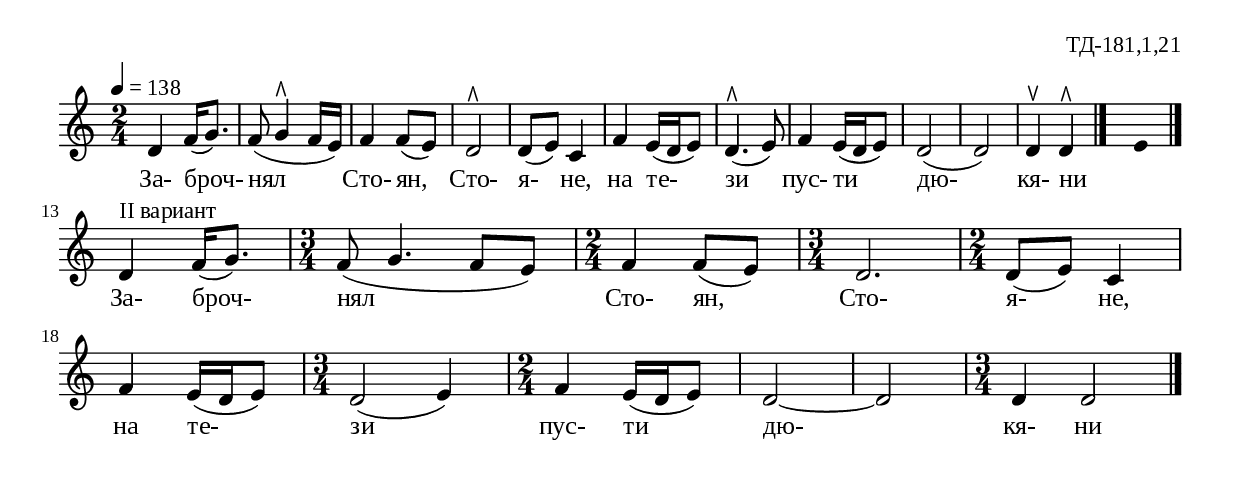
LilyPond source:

%{
TD_181_1_21
%}
\include "td-preamble.ly"

\score {
\relative c' {
 \tempo 4 = 138
  \time 2/4
  d4 f16( g8.) | f8( g4^\rtoe f16 e) | f4 f8( e) | d2^\rtoe d8( e) c4 | f e16( d e8) 
  d4.^\rtoe( e8) | f4 e16( d e8) | d2( d2) | d4^\ltoe d^\rtoe  
 \bar "|." 
 s4 \fixB e4 \fixC
 \bar "|."
\break
  d4^"II вариант" f16( g8. ) | \time 3/4 f8( g4. f8 e) | \time 2/4 f4 f8( e ) | \time 3/4 d2.
\time 2/4 d8( e ) c4  f e16( d e8 ) |
 \time 3/4 d2( e4 ) | \time 2/4 f4 e16( d e8 ) | d2~ d2 | \time 3/4 d4 d2  
 \bar "|."
}
\addlyrics { За- броч- нял Сто- ян, Сто- я- не, на те- зи пус- ти дю- кя- ни 
" " За- броч- нял Сто- ян, Сто- я- не, на те- зи пус- ти дю- кя- ни }
 %
\layout {
  indent = #0
  line-width = 190\mm
  ragged-right=##f
	}
%
\midi { 
	\context {
		\Score
		tempoWholesPerMinute = #(ly:make-moment 138 4)
		}
	}
}

%
\header{
%%    title = "Заборчнял Стоян"
  composer = "ТД-181,1,21"
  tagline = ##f
	}


